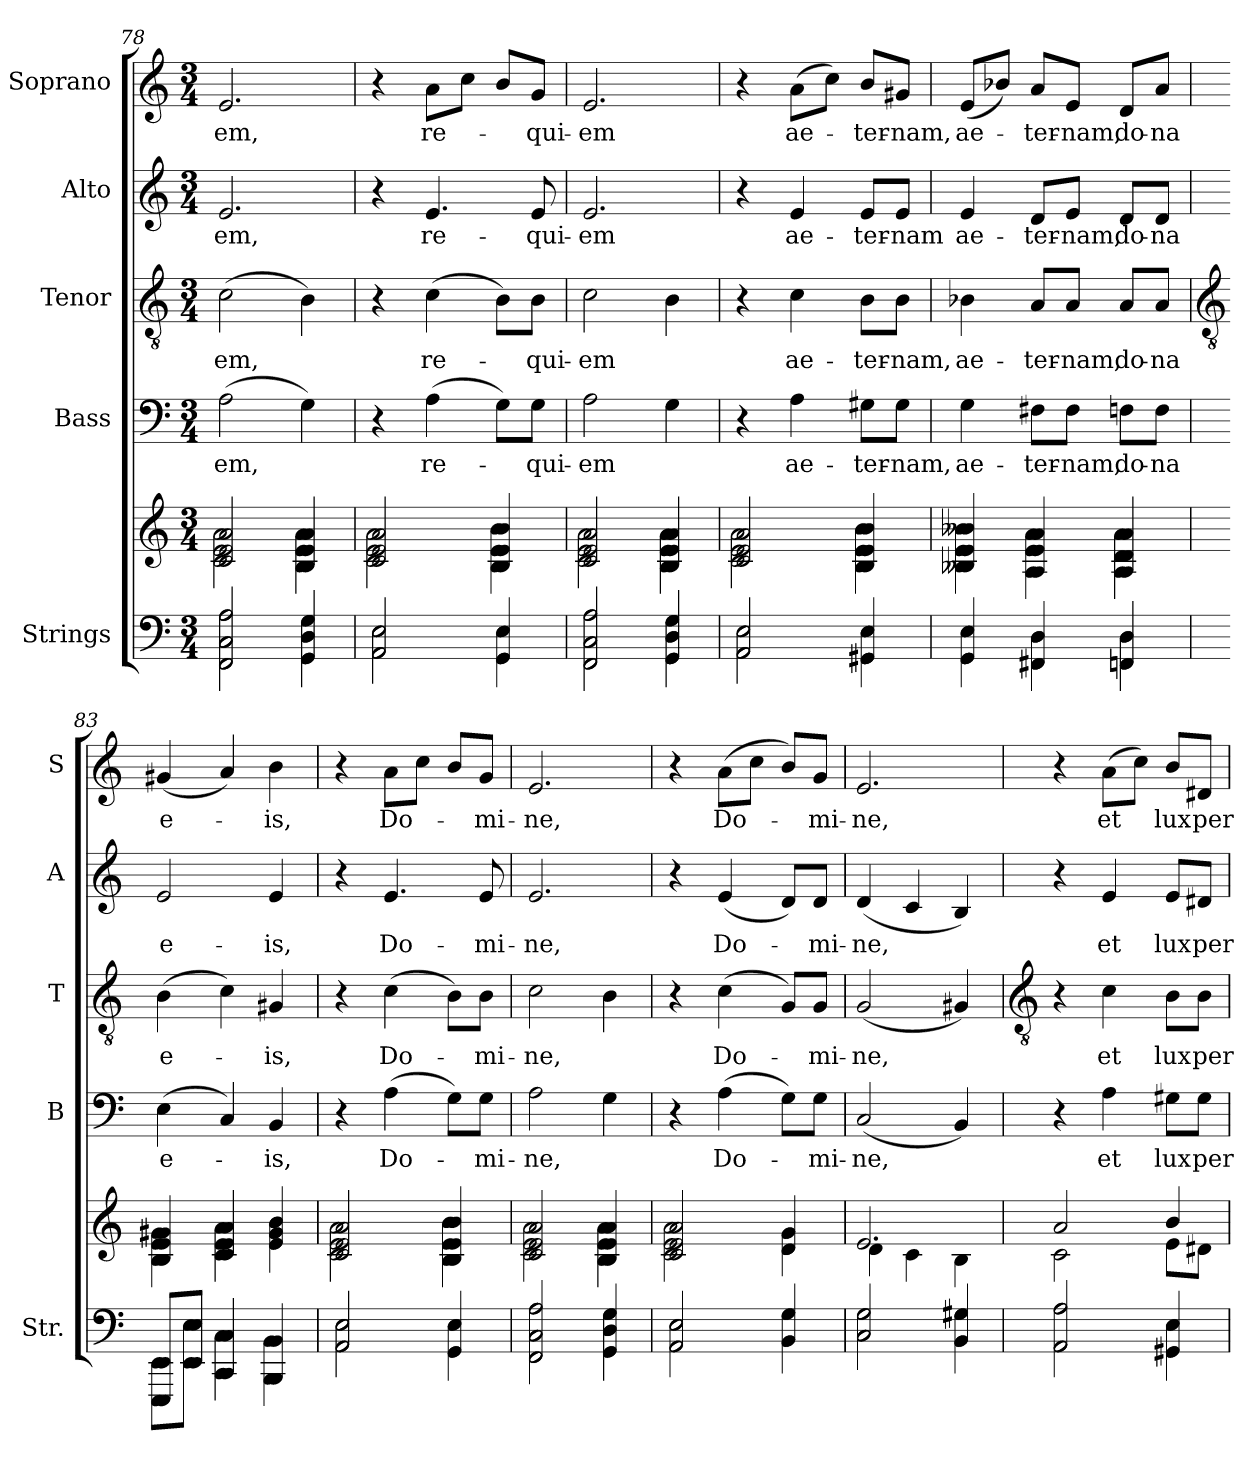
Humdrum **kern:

**kern	**kern	**kern	**text	**kern	**text	**kern	**text	**kern	**text
*part5	*part5	*part4	*part4	*part3	*part3	*part2	*part2	*part1	*part1
*staff6	*staff5	*staff4	*staff4	*staff3	*staff3	*staff2	*staff2	*staff1	*staff1
*I"Strings	*	*I"Bass	*	*I"Tenor	*	*I"Alto	*	*I"Soprano	*
*I'Str.	*	*I'B	*	*I'T	*	*I'A	*	*I'S	*
*clefF4	*clefG2	*clefF4	*	*clefGv2	*	*clefG2	*	*clefG2	*
*k[]	*k[]	*k[]	*	*k[]	*	*k[]	*	*k[]	*
*C:	*C:	*C:	*	*C:	*	*C:	*	*C:	*
*M3/4	*M3/4	*M3/4	*	*M3/4	*	*M3/4	*	*M3/4	*
=78	=78	=78	=78	=78	=78	=78	=78	=78	=78
*^	*^	*	*	*	*	*	*	*	*
!	!	!	!	!	!LO:LY:b	!	!LO:LY:b	!	!LO:LY:b	!	!LO:LY:b
2FF/ 2C/ 2A/	2FF\ 2C\ 2A\	2c/ 2e/ 2a/	2c\ 2e\ 2a\	(>2A	-em,	(>2c	-em,	2.e	-em,	2.e	-em,
4GG/ 4D/ 4G/	4GG\ 4D\ 4G\	4B/ 4e/ 4a/	4B\ 4e\ 4a\	4G)	.	4B)	.	.	.	.	.
=79	=79	=79	=79	=79	=79	=79	=79	=79	=79	=79	=79
2AA/ 2E/	2AA\ 2E\	2c/ 2e/ 2a/	2c\ 2e\ 2a\	4r	.	4r	.	4r	.	4r	.
!	!	!	!	!	!LO:LY:b	!	!LO:LY:b	!	!LO:LY:b	!	!LO:LY:b
.	.	.	.	(>4A	re-	(>4c	re-	4.e	re-	8aL	re-
.	.	.	.	.	.	.	.	.	.	8ccJ	.
4GG/ 4E/	4GG\ 4E\	4B/ 4e/ 4b/	4B\ 4e\ 4b\	8GL)	.	8BL)	.	.	.	8bL	.
!	!	!	!	!	!LO:LY:b	!	!LO:LY:b	!	!LO:LY:b	!	!LO:LY:b
.	.	.	.	8GJ	-qui-	8BJ	-qui-	8e	-qui-	8gJ	-qui-
=80	=80	=80	=80	=80	=80	=80	=80	=80	=80	=80	=80
!	!	!	!	!	!LO:LY:b	!	!LO:LY:b	!	!LO:LY:b	!	!LO:LY:b
2FF/ 2C/ 2A/	2FF\ 2C\ 2A\	2c/ 2e/ 2a/	2c\ 2e\ 2a\	2A	-em	2c	-em	2.e	-em	2.e	-em
4GG/ 4D/ 4G/	4GG\ 4D\ 4G\	4B/ 4e/ 4a/	4B\ 4e\ 4a\	4G	.	4B	.	.	.	.	.
=81	=81	=81	=81	=81	=81	=81	=81	=81	=81	=81	=81
2AA/ 2E/	2AA\ 2E\	2c/ 2e/ 2a/	2c\ 2e\ 2a\	4r	.	4r	.	4r	.	4r	.
!	!	!	!	!	!LO:LY:b	!	!LO:LY:b	!	!LO:LY:b	!	!LO:LY:b
.	.	.	.	4A	ae-	4c	ae-	4e	ae-	(>8aL	ae-
.	.	.	.	.	.	.	.	.	.	8ccJ)	.
!	!	!	!	!	!LO:LY:b	!	!LO:LY:b	!	!LO:LY:b	!	!LO:LY:b
4GG#X/ 4E/	4GG#X\ 4E\	4B/ 4e/ 4b/	4B\ 4e\ 4b\	8G#XL	-ter-	8BL	-ter-	8eL	-ter-	8bL	-ter-
!	!	!	!	!	!LO:LY:b	!	!LO:LY:b	!	!LO:LY:b	!	!LO:LY:b
.	.	.	.	8G#J	-nam,	8BJ	-nam,	8eJ	-nam	8g#XJ	-nam,
=82	=82	=82	=82	=82	=82	=82	=82	=82	=82	=82	=82
!	!	!	!	!	!LO:LY:b	!	!LO:LY:b	!	!LO:LY:b	!	!LO:LY:b
4GG/ 4E/	4GG\ 4E\	4B-X/ 4e/ 4b-X/	4B-X\ 4e\ 4b-X\	4G	ae-	4B-X	ae-	4e	ae-	(<8eL	ae-
.	.	.	.	.	.	.	.	.	.	8b-XJ)	.
!	!	!	!	!	!LO:LY:b	!	!LO:LY:b	!	!LO:LY:b	!	!LO:LY:b
4FF#X/ 4D/	4FF#X\ 4D\	4A/ 4e/ 4a/	4A\ 4e\ 4a\	8F#XL	-ter-	8AL	-ter-	8dL	-ter-	8aL	-ter-
!	!	!	!	!	!LO:LY:b	!	!LO:LY:b	!	!LO:LY:b	!	!LO:LY:b
.	.	.	.	8F#J	-nam,	8AJ	-nam,	8eJ	-nam,	8eJ	-nam,
!	!	!	!	!	!LO:LY:b	!	!LO:LY:b	!	!LO:LY:b	!	!LO:LY:b
4FFn/ 4D/	4FFn\ 4D\	4A/ 4d/ 4a/	4A\ 4d\ 4a\	8FnL	do-	8AL	do-	8dL	do-	8dL	do-
!	!	!	!	!	!LO:LY:b	!	!LO:LY:b	!	!LO:LY:b	!	!LO:LY:b
.	.	.	.	8FJ	-na	8AJ	-na	8dJ	-na	8aJ	-na
!!LO:LB:g=z
=83	=83	=83	=83	=83	=83	=83	=83	=83	=83	=83	=83
*	*	*	*	*	*	*clefGv2	*	*	*	*	*
!	!	!	!	!	!LO:LY:b	!	!LO:LY:b	!	!LO:LY:b	!	!LO:LY:b
8EEE/ 8EE/L	8EEE\ 8EE\L	4B/ 4e/ 4g#X/	4B\ 4e\ 4g#X\	(>4E	e-	(>4B	e-	2e	e-	(<4g#X	e-
8EE/ 8E/J	8EE\ 8E\J	.	.	.	.	.	.	.	.	.	.
4CC/ 4C/	4CC\ 4C\	4c/ 4e/ 4a/	4c\ 4e\ 4a\	4C)	.	4c)	.	.	.	4a)	.
!	!	!	!	!	!LO:LY:b	!	!LO:LY:b	!	!LO:LY:b	!	!LO:LY:b
4BBB/ 4BB/	4BBB\ 4BB\	4e/ 4g#/ 4b/	4e\ 4g#\ 4b\	4BB	-is,	4G#X	-is,	4e	-is,	4b	-is,
=84	=84	=84	=84	=84	=84	=84	=84	=84	=84	=84	=84
2AA/ 2E/	2AA\ 2E\	2c/ 2e/ 2a/	2c\ 2e\ 2a\	4r	.	4r	.	4r	.	4r	.
!	!	!	!	!	!LO:LY:b	!	!LO:LY:b	!	!LO:LY:b	!	!LO:LY:b
.	.	.	.	(>4A	Do-	(>4c	Do-	4.e	Do-	8aL	Do-
.	.	.	.	.	.	.	.	.	.	8ccJ	.
4GG/ 4E/	4GG\ 4E\	4B/ 4e/ 4b/	4B\ 4e\ 4b\	8GL)	.	8BL)	.	.	.	8bL	.
!	!	!	!	!	!LO:LY:b	!	!LO:LY:b	!	!LO:LY:b	!	!LO:LY:b
.	.	.	.	8GJ	-mi-	8BJ	-mi-	8e	-mi-	8gJ	-mi-
=85	=85	=85	=85	=85	=85	=85	=85	=85	=85	=85	=85
!	!	!	!	!	!LO:LY:b	!	!LO:LY:b	!	!LO:LY:b	!	!LO:LY:b
2FF/ 2C/ 2A/	2FF\ 2C\ 2A\	2c/ 2e/ 2a/	2c\ 2e\ 2a\	2A	-ne,	2c	-ne,	2.e	-ne,	2.e	-ne,
4GG/ 4D/ 4G/	4GG\ 4D\ 4G\	4B/ 4e/ 4a/	4B\ 4e\ 4a\	4G	.	4B	.	.	.	.	.
=86	=86	=86	=86	=86	=86	=86	=86	=86	=86	=86	=86
2AA/ 2E/	2AA\ 2E\	2c/ 2e/ 2a/	2c\ 2e\ 2a\	4r	.	4r	.	4r	.	4r	.
!	!	!	!	!	!LO:LY:b	!	!LO:LY:b	!	!LO:LY:b	!	!LO:LY:b
.	.	.	.	(>4A	Do-	(>4c	Do-	(<4e	Do-	(>8aL	Do-
.	.	.	.	.	.	.	.	.	.	8ccJ	.
4BB/ 4G/	4BB\ 4G\	4d/ 4g/	4d\ 4g\	8GL)	.	8GL)	.	8dL)	.	8bL)	.
!	!	!	!	!	!LO:LY:b	!	!LO:LY:b	!	!LO:LY:b	!	!LO:LY:b
.	.	.	.	8GJ	-mi-	8GJ	-mi-	8dJ	-mi-	8gJ	-mi-
=87	=87	=87	=87	=87	=87	=87	=87	=87	=87	=87	=87
!	!	!	!	!	!LO:LY:b	!	!LO:LY:b	!	!LO:LY:b	!	!LO:LY:b
2C/ 2G/	2C\ 2G\	2.e/	4d\	(<2C	-ne,	(<2G	-ne,	(<4d	-ne,	2.e	-ne,
.	.	.	4c\	.	.	.	.	4c	.	.	.
4BB/ 4G#X/	4BB\ 4G#X\	.	4B\	4BB)	.	4G#X)	.	4B)	.	.	.
!!LO:LB:g=z
=88	=88	=88	=88	=88	=88	=88	=88	=88	=88	=88	=88
*	*	*	*	*	*	*clefGv2	*	*	*	*	*
2AA/ 2A/	2AA\ 2A\	2a/	2c\	4r	.	4r	.	4r	.	4r	.
!	!	!	!	!	!LO:LY:b	!	!LO:LY:b	!	!LO:LY:b	!	!LO:LY:b
.	.	.	.	4A	et	4c	et	4e	et	(>8aL	et
.	.	.	.	.	.	.	.	.	.	8ccJ)	.
!	!	!	!	!	!LO:LY:b	!	!LO:LY:b	!	!LO:LY:b	!	!LO:LY:b
4GG#X/ 4E/	4GG#X\ 4E\	4b/	8e\L	8G#XL	lux	8BL	lux	8eL	lux	8bL	lux
!	!	!	!	!	!LO:LY:b	!	!LO:LY:b	!	!LO:LY:b	!	!LO:LY:b
.	.	.	8d#X\J	8G#J	per-	8BJ	per-	8d#XJ	per-	8d#XJ	per-
*v	*v	*	*	*	*	*	*	*	*	*	*
*	*v	*v	*	*	*	*	*	*	*	*
=	=	=	=	=	=	=	=	=	=
*-	*-	*-	*-	*-	*-	*-	*-	*-	*-
